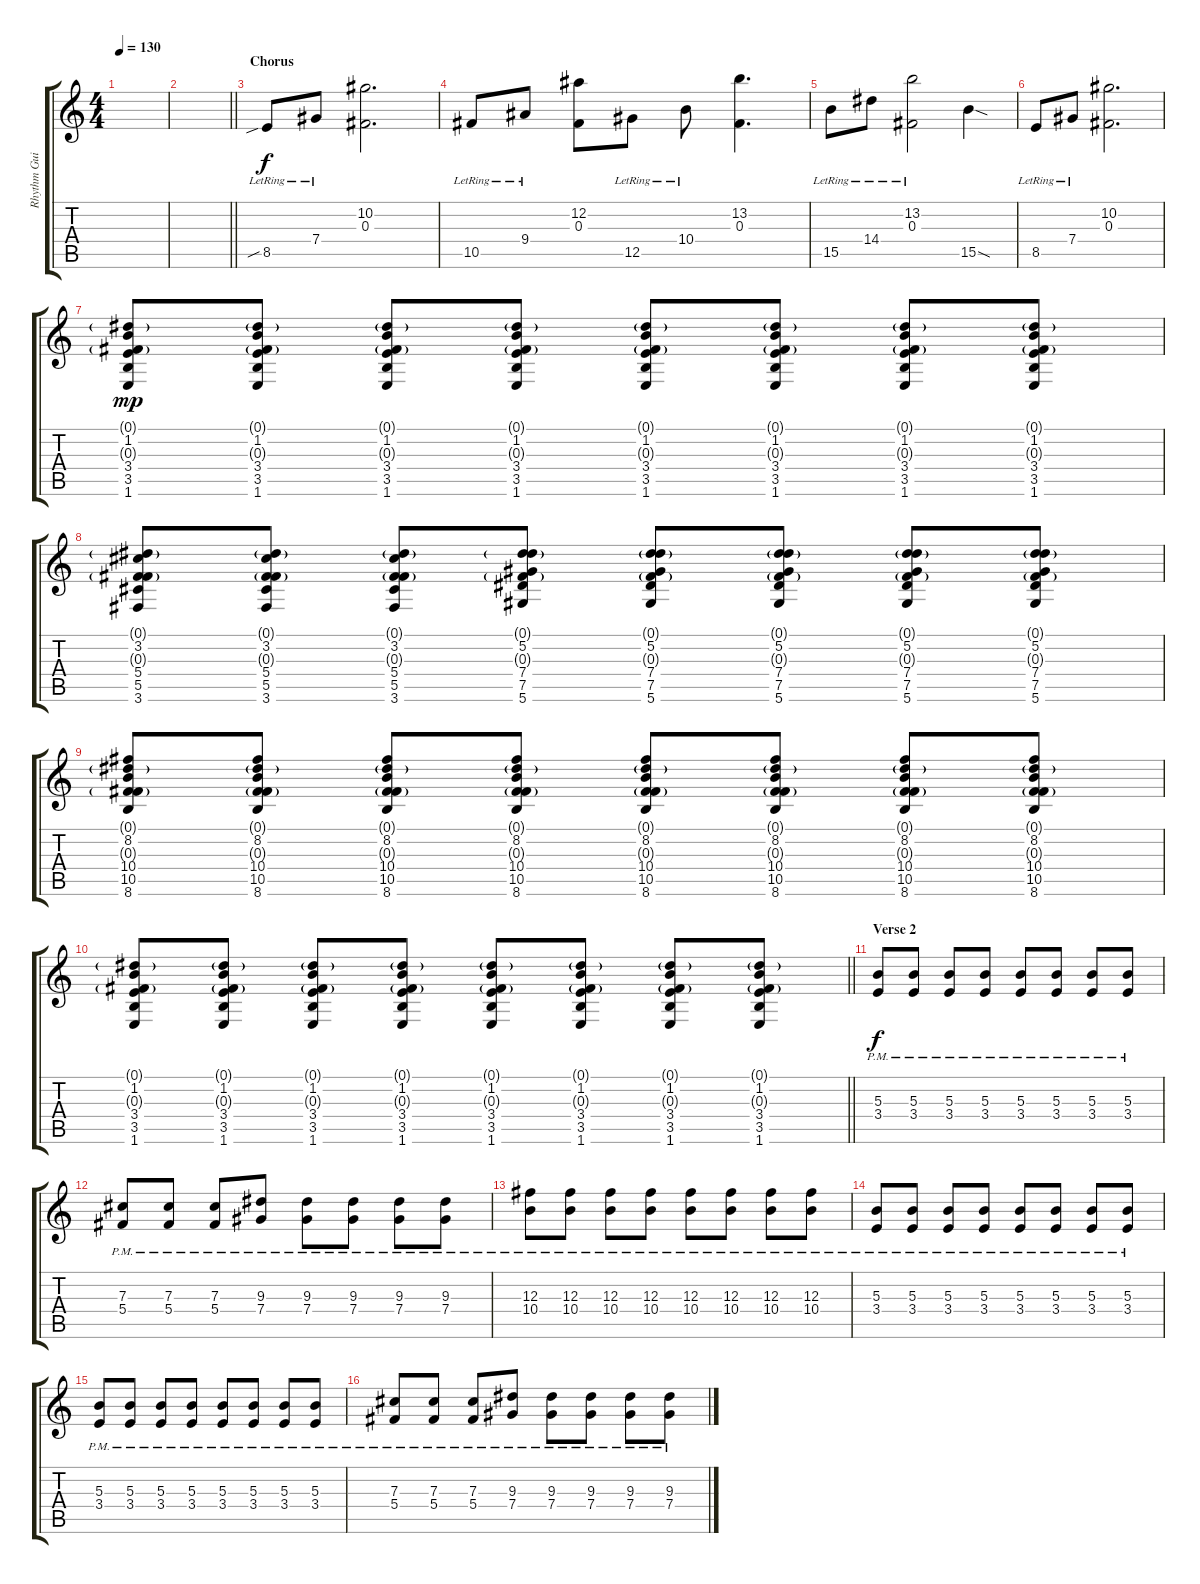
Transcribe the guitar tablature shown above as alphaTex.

\track ("Rhythm Guitar" "Rhythm Gui") {instrument overdrivenguitar}
\staff {score tabs}
\tuning (Eb4 Bb3 Gb3 Db3 Ab2 Eb2) {hide}
\ts (4 4)
\tempo 130
\clef g2
\ks c
|
\barLineRight lightlight
|
\section ("" "Chorus")
8.5{sib lr}.8{dy f} 7.4{lr}.8 (10.2 0.3).2{d} |
10.5{lr}.8 9.4{lr}.8 (12.2 0.3).8 12.5{lr}.8 10.4{lr}.8 (13.2 0.3).4{d} |
15.5{lr}.8 14.4{lr}.8 (13.2{lr} 0.3{lr}).2 15.5{sod}.4 |
8.5{lr}.8 7.4{lr}.8 (10.2 0.3).2{d} |
(0.1{g} 1.2 0.3{g} 3.4 3.5 1.6).8{dy mp} (0.1{g} 1.2 0.3{g} 3.4 3.5 1.6).8 (0.1{g} 1.2 0.3{g} 3.4 3.5 1.6).8 (0.1{g} 1.2 0.3{g} 3.4 3.5 1.6).8 (0.1{g} 1.2 0.3{g} 3.4 3.5 1.6).8 (0.1{g} 1.2 0.3{g} 3.4 3.5 1.6).8 (0.1{g} 1.2 0.3{g} 3.4 3.5 1.6).8 (0.1{g} 1.2 0.3{g} 3.4 3.5 1.6).8 |
(0.1{g} 3.2 0.3{g} 5.4 5.5 3.6).8 (0.1{g} 3.2 0.3{g} 5.4 5.5 3.6).8 (0.1{g} 3.2 0.3{g} 5.4 5.5 3.6).8 (0.1{g} 5.2 0.3{g} 7.4 7.5 5.6).8 (0.1{g} 5.2 0.3{g} 7.4 7.5 5.6).8 (0.1{g} 5.2 0.3{g} 7.4 7.5 5.6).8 (0.1{g} 5.2 0.3{g} 7.4 7.5 5.6).8 (0.1{g} 5.2 0.3{g} 7.4 7.5 5.6).8 |
(0.1{g} 8.2 0.3{g} 10.4 10.5 8.6).8 (0.1{g} 8.2 0.3{g} 10.4 10.5 8.6).8 (0.1{g} 8.2 0.3{g} 10.4 10.5 8.6).8 (0.1{g} 8.2 0.3{g} 10.4 10.5 8.6).8 (0.1{g} 8.2 0.3{g} 10.4 10.5 8.6).8 (0.1{g} 8.2 0.3{g} 10.4 10.5 8.6).8 (0.1{g} 8.2 0.3{g} 10.4 10.5 8.6).8 (0.1{g} 8.2 0.3{g} 10.4 10.5 8.6).8 |
\barLineRight lightlight
(0.1{g} 1.2 0.3{g} 3.4 3.5 1.6).8 (0.1{g} 1.2 0.3{g} 3.4 3.5 1.6).8 (0.1{g} 1.2 0.3{g} 3.4 3.5 1.6).8 (0.1{g} 1.2 0.3{g} 3.4 3.5 1.6).8 (0.1{g} 1.2 0.3{g} 3.4 3.5 1.6).8 (0.1{g} 1.2 0.3{g} 3.4 3.5 1.6).8 (0.1{g} 1.2 0.3{g} 3.4 3.5 1.6).8 (0.1{g} 1.2 0.3{g} 3.4 3.5 1.6).8 |
\section ("" "Verse 2")
(5.3{pm} 3.4{pm}).8{dy f} (5.3{pm} 3.4{pm}).8 (5.3{pm} 3.4{pm}).8 (5.3{pm} 3.4{pm}).8 (5.3{pm} 3.4{pm}).8 (5.3{pm} 3.4{pm}).8 (5.3{pm} 3.4{pm}).8 (5.3{pm} 3.4{pm}).8 |
(7.3{pm} 5.4{pm}).8 (7.3{pm} 5.4{pm}).8 (7.3{pm} 5.4{pm}).8 (9.3{pm} 7.4{pm}).8 (9.3{pm} 7.4{pm}).8 (9.3{pm} 7.4{pm}).8 (9.3{pm} 7.4{pm}).8 (9.3{pm} 7.4{pm}).8 |
(12.3{pm} 10.4{pm}).8 (12.3{pm} 10.4{pm}).8 (12.3{pm} 10.4{pm}).8 (12.3{pm} 10.4{pm}).8 (12.3{pm} 10.4{pm}).8 (12.3{pm} 10.4{pm}).8 (12.3{pm} 10.4{pm}).8 (12.3{pm} 10.4{pm}).8 |
(5.3{pm} 3.4{pm}).8 (5.3{pm} 3.4{pm}).8 (5.3{pm} 3.4{pm}).8 (5.3{pm} 3.4{pm}).8 (5.3{pm} 3.4{pm}).8 (5.3{pm} 3.4{pm}).8 (5.3{pm} 3.4{pm}).8 (5.3{pm} 3.4{pm}).8 |
(5.3{pm} 3.4{pm}).8 (5.3{pm} 3.4{pm}).8 (5.3{pm} 3.4{pm}).8 (5.3{pm} 3.4{pm}).8 (5.3{pm} 3.4{pm}).8 (5.3{pm} 3.4{pm}).8 (5.3{pm} 3.4{pm}).8 (5.3{pm} 3.4{pm}).8 |
(7.3{pm} 5.4{pm}).8 (7.3{pm} 5.4{pm}).8 (7.3{pm} 5.4{pm}).8 (9.3{pm} 7.4{pm}).8 (9.3{pm} 7.4{pm}).8 (9.3{pm} 7.4{pm}).8 (9.3{pm} 7.4{pm}).8 (9.3{pm} 7.4{pm}).8
